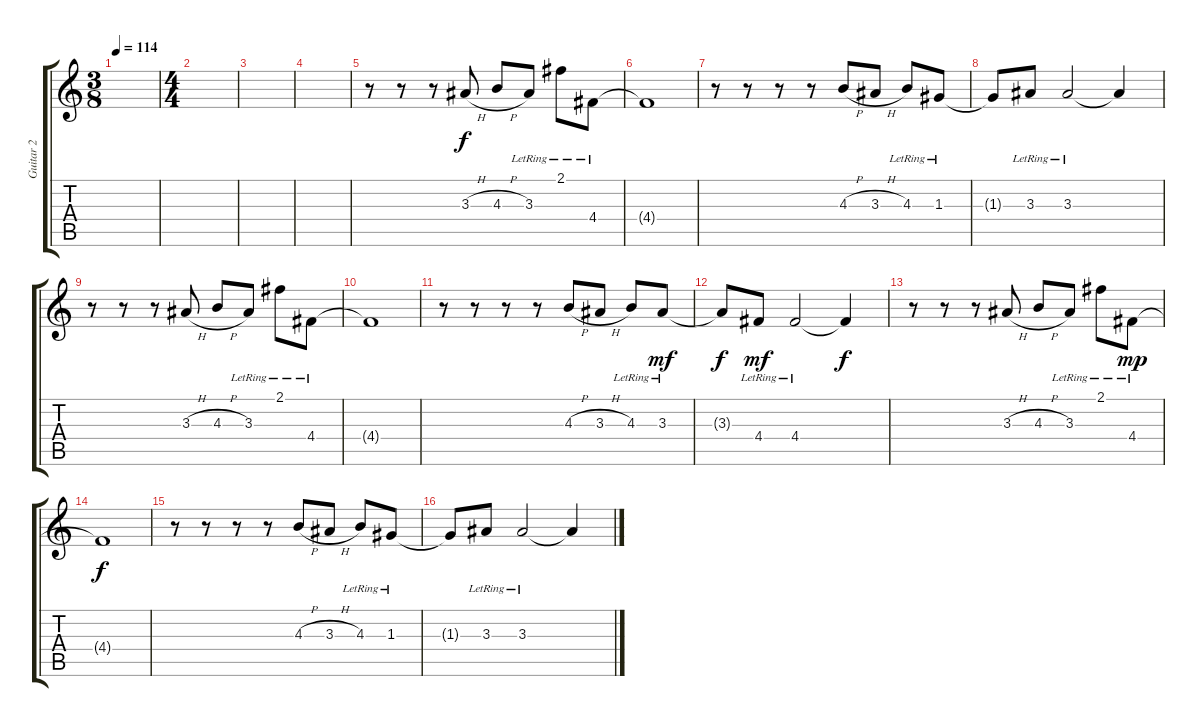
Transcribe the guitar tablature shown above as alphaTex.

\track ("Guitar 2" "Guitar 2") {instrument electricguitarjazz}
\staff {score tabs}
\tuning (E4 B3 G3 D3 A2 E2) {hide}
\ts (3 8)
\tempo 114
\clef g2
\ks c
|
\ts (4 4)
|
|
|
r.8 r.8 r.8 3.3{h}.8 4.3{h}.8 3.3{lr}.8 2.1{lr}.8 4.4{lr}.8 |
4.4{t}.1 |
r.8 r.8 r.8 r.8 4.3{h}.8 3.3{h}.8 4.3{lr}.8 1.3{lr}.8 |
1.3{t}.8 3.3{lr}.8 3.3{lr}.2 3.3{t}.4 |
r.8 r.8 r.8 3.3{h}.8 4.3{h}.8 3.3{lr}.8 2.1{lr}.8 4.4{lr}.8 |
4.4{t}.1 |
r.8 r.8 r.8 r.8 4.3{h}.8 3.3{h}.8 4.3{lr}.8 3.3{lr}.8{dy mf} |
3.3{t}.8{dy f} 4.4{lr}.8{dy mf} 4.4{lr}.2 4.4{t}.4{dy f} |
r.8 r.8 r.8 3.3{h}.8 4.3{h}.8 3.3{lr}.8 2.1{lr}.8 4.4{lr}.8{dy mp} |
4.4{t}.1{dy f} |
r.8 r.8 r.8 r.8 4.3{h}.8 3.3{h}.8 4.3{lr}.8 1.3{lr}.8 |
1.3{t}.8 3.3{lr}.8 3.3{lr}.2 3.3{t}.4
